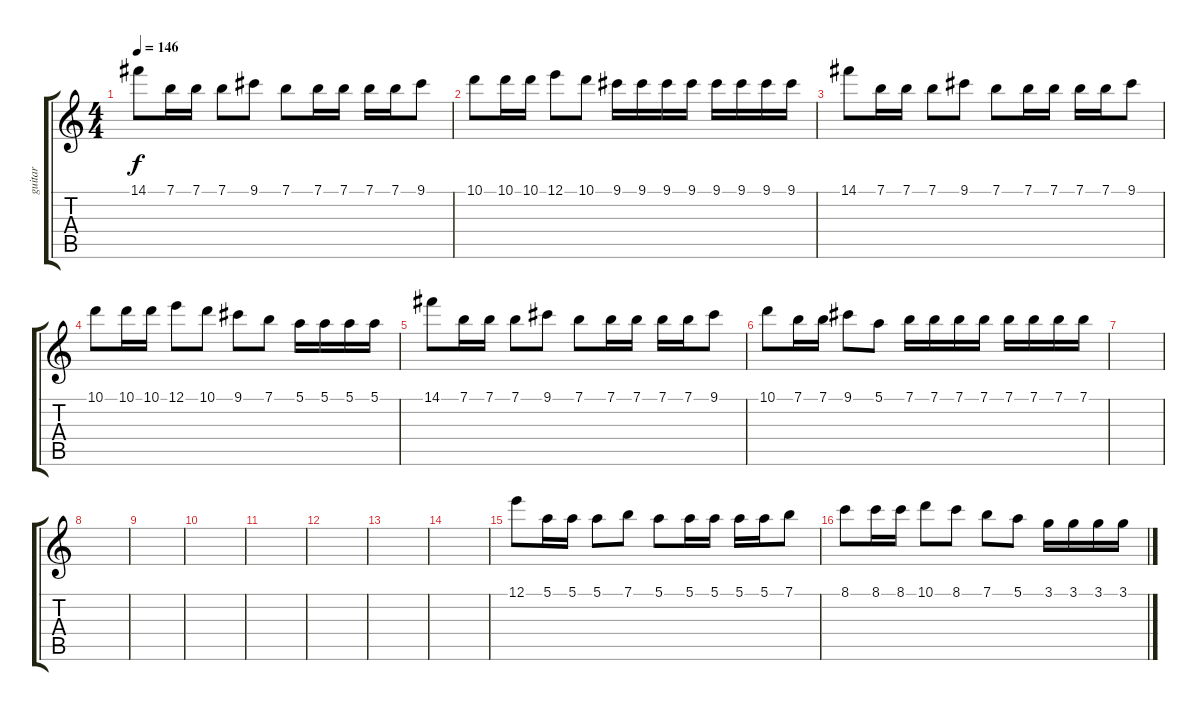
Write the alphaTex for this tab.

\track ("guitar" "guitar") {instrument acousticguitarsteel}
\staff {score tabs}
\tuning (E4 B3 G3 D3 A2 E2) {hide}
\ts (4 4)
\tempo 146
\clef g2
\ks c
14.1.8{dy f} 7.1.16 7.1.16 7.1.8 9.1.8 7.1.8 7.1.16 7.1.16 7.1.16 7.1.16 9.1.8 |
10.1.8 10.1.16 10.1.16 12.1.8 10.1.8 9.1.16 9.1.16 9.1.16 9.1.16 9.1.16 9.1.16 9.1.16 9.1.16 |
14.1.8 7.1.16 7.1.16 7.1.8 9.1.8 7.1.8 7.1.16 7.1.16 7.1.16 7.1.16 9.1.8 |
10.1.8 10.1.16 10.1.16 12.1.8 10.1.8 9.1.8 7.1.8 5.1.16 5.1.16 5.1.16 5.1.16 |
14.1.8 7.1.16 7.1.16 7.1.8 9.1.8 7.1.8 7.1.16 7.1.16 7.1.16 7.1.16 9.1.8 |
10.1.8 7.1.16 7.1.16 9.1.8 5.1.8 7.1.16 7.1.16 7.1.16 7.1.16 7.1.16 7.1.16 7.1.16 7.1.16 |
|
|
|
|
|
|
|
|
12.1.8 5.1.16 5.1.16 5.1.8 7.1.8 5.1.8 5.1.16 5.1.16 5.1.16 5.1.16 7.1.8 |
8.1.8 8.1.16 8.1.16 10.1.8 8.1.8 7.1.8 5.1.8 3.1.16 3.1.16 3.1.16 3.1.16
